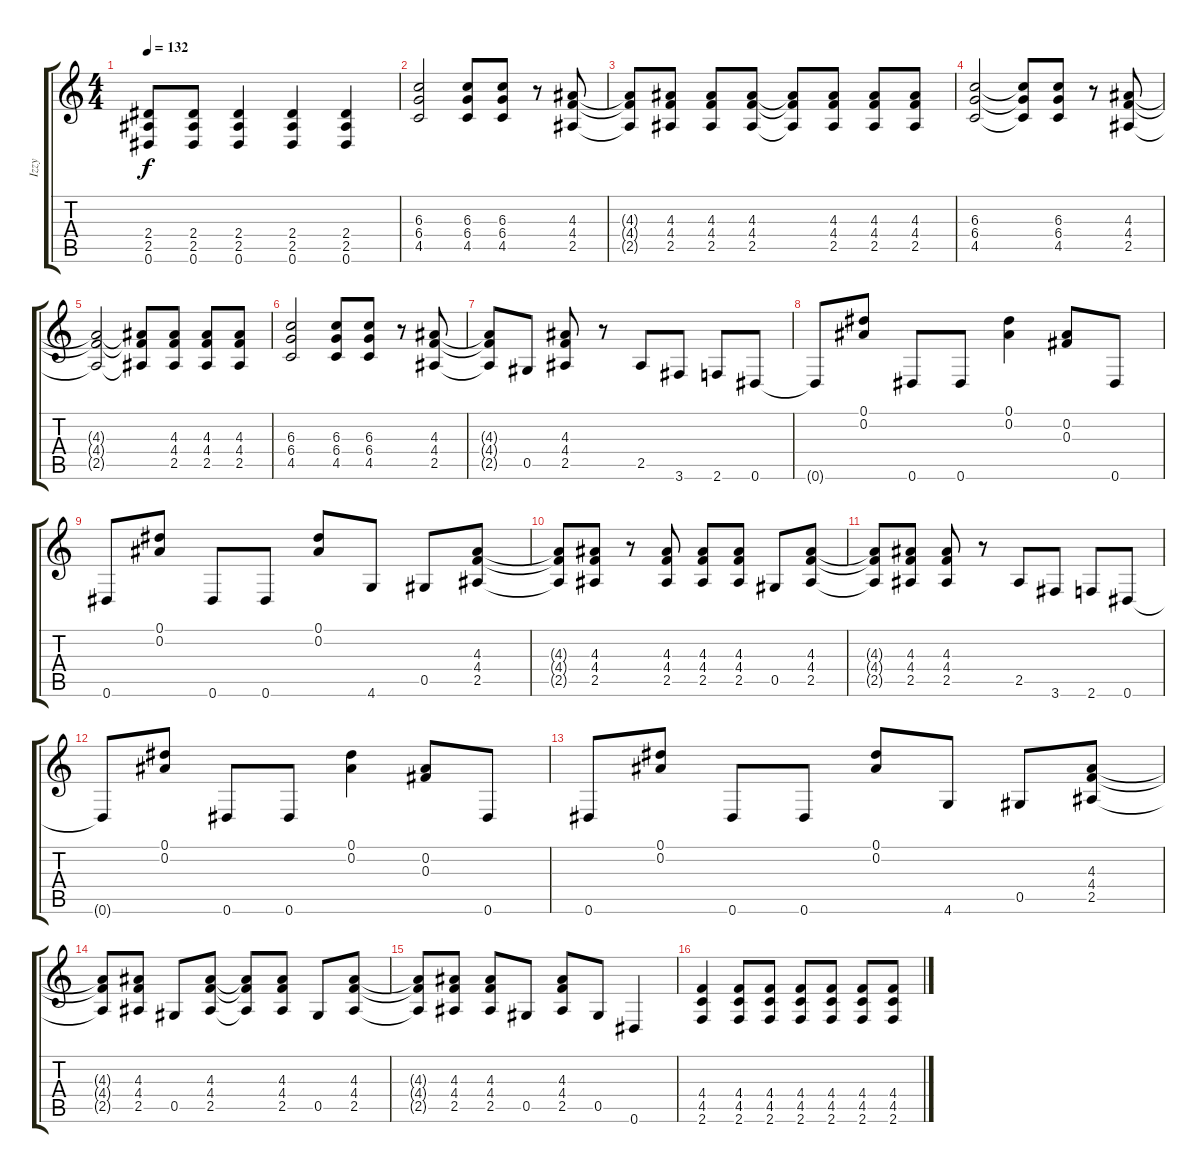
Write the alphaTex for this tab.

\track ("Izzy" "Izzy") {instrument overdrivenguitar}
\staff {score tabs}
\tuning (Eb4 Bb3 Gb3 Db3 Ab2 Eb2) {hide}
\ts (4 4)
\tempo 132
\clef g2
\ks c
(2.4{t} 2.5{t} 0.6{t}).8{dy f} (2.4 2.5 0.6).8 (2.4 2.5 0.6).4 (2.4 2.5 0.6).4 (2.4 2.5 0.6).4 |
(6.3 6.4 4.5).2 (6.3 6.4 4.5).8 (6.3 6.4 4.5).8 r.8 (4.3 4.4 2.5).8 |
(4.3{t} 4.4{t} 2.5{t}).8 (4.3 4.4 2.5).8 (4.3 4.4 2.5).8 (4.3 4.4 2.5).8 (4.3{t} 4.4{t} 2.5{t}).8 (4.3 4.4 2.5).8 (4.3 4.4 2.5).8 (4.3 4.4 2.5).8 |
(6.3 6.4 4.5).2 (6.3{t} 6.4{t} 4.5{t}).8 (6.3 6.4 4.5).8 r.8 (4.3 4.4 2.5).8 |
(4.3{t} 4.4{t} 2.5{t}).2 (4.3{t} 4.4{t} 2.5{t}).8 (4.3 4.4 2.5).8 (4.3 4.4 2.5).8 (4.3 4.4 2.5).8 |
(6.3 6.4 4.5).2 (6.3 6.4 4.5).8 (6.3 6.4 4.5).8 r.8 (4.3 4.4 2.5).8 |
(4.3{t} 4.4{t} 2.5{t}).8 0.5.8 (4.3 4.4 2.5).8 r.8 2.5.8 3.6.8 2.6.8 0.6.8 |
0.6{t}.8 (0.1 0.2).8 0.6.8 0.6.8 (0.1 0.2).4 (0.2 0.3).8 0.6.8 |
0.6.8 (0.1 0.2).8 0.6.8 0.6.8 (0.1 0.2).8 4.6.8 0.5.8 (4.3 4.4 2.5).8 |
(4.3{t} 4.4{t} 2.5{t}).8 (4.3 4.4 2.5).8 r.8 (4.3 4.4 2.5).8 (4.3 4.4 2.5).8 (4.3 4.4 2.5).8 0.5.8 (4.3 4.4 2.5).8 |
(4.3{t} 4.4{t} 2.5{t}).8 (4.3 4.4 2.5).8 (4.3 4.4 2.5).8 r.8 2.5.8 3.6.8 2.6.8 0.6.8 |
0.6{t}.8 (0.1 0.2).8 0.6.8 0.6.8 (0.1 0.2).4 (0.2 0.3).8 0.6.8 |
0.6.8 (0.1 0.2).8 0.6.8 0.6.8 (0.1 0.2).8 4.6.8 0.5.8 (4.3 4.4 2.5).8 |
(4.3{t} 4.4{t} 2.5{t}).8 (4.3 4.4 2.5).8 0.5.8 (4.3 4.4 2.5).8 (4.3{t} 4.4{t} 2.5{t}).8 (4.3 4.4 2.5).8 0.5.8 (4.3 4.4 2.5).8 |
(4.3{t} 4.4{t} 2.5{t}).8 (4.3 4.4 2.5).8 (4.3 4.4 2.5).8 0.5.8 (4.3 4.4 2.5).8 0.5.8 0.6.4 |
(4.4 4.5 2.6).4 (4.4 4.5 2.6).8 (4.4 4.5 2.6).8 (4.4 4.5 2.6).8 (4.4 4.5 2.6).8 (4.4 4.5 2.6).8 (4.4 4.5 2.6).8
